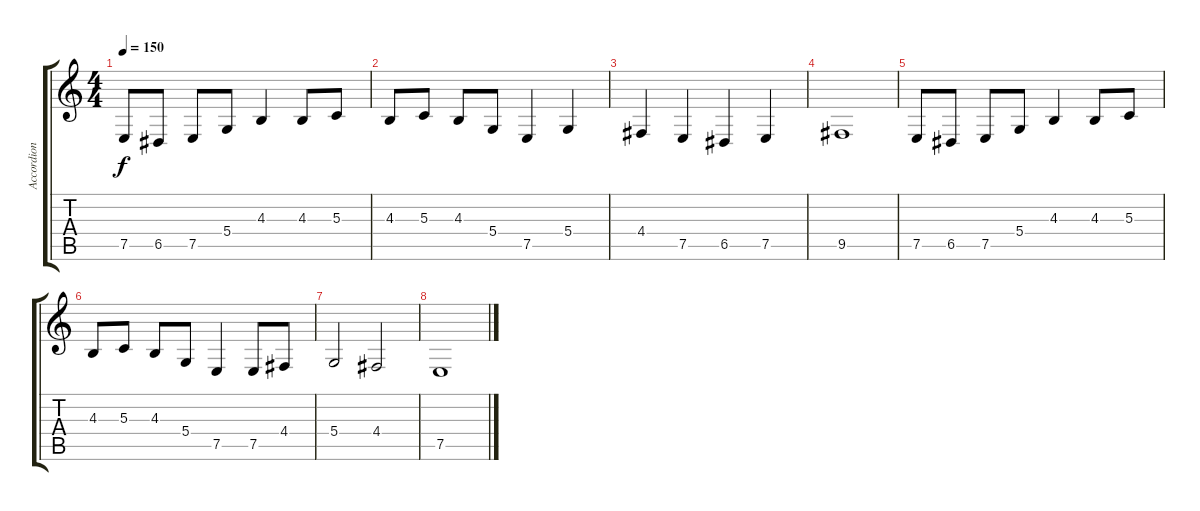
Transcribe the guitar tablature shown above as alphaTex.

\track ("Accordion" "Accordion") {instrument accordion}
\staff {score tabs}
\tuning (E4 B3 G3 D3 A2 E2) {hide}
\ts (4 4)
\tempo 150
\clef g2
\ks c
7.5.8{dy f} 6.5.8 7.5.8 5.4.8 4.3.4 4.3.8 5.3.8 |
4.3.8 5.3.8 4.3.8 5.4.8 7.5.4 5.4.4 |
4.4.4 7.5.4 6.5.4 7.5.4 |
9.5.1 |
7.5.8 6.5.8 7.5.8 5.4.8 4.3.4 4.3.8 5.3.8 |
4.3.8 5.3.8 4.3.8 5.4.8 7.5.4 7.5.8 4.4.8 |
5.4.2 4.4.2 |
7.5.1
